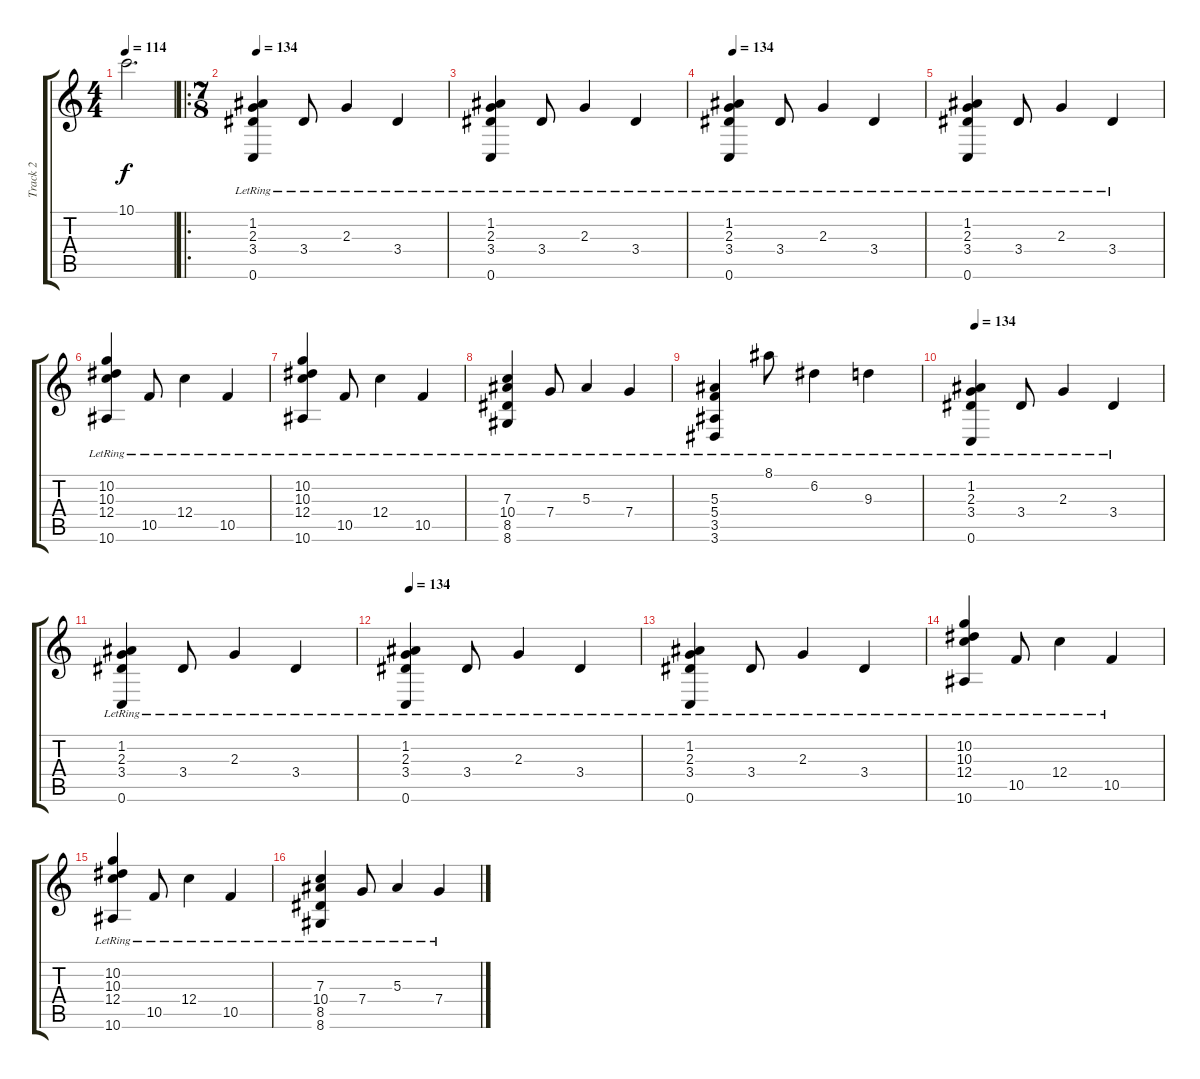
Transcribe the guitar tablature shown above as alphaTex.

\track ("Track 2" "Track 2") {instrument acousticguitarsteel}
\staff {score tabs}
\tuning (D4 A3 F3 C3 G2 C2) {hide}
\ts (4 4)
\tempo 114
\clef g2
\ks c
10.1{t}.2{d dy f} |
\ro
\ts (7 8)
\tempo 134
(1.2{lr} 2.3{lr} 3.4{lr} 0.6{lr}).4{instrument acousticguitarsteel} 3.4{lr}.8 2.3{lr}.4 3.4{lr}.4 |
(1.2{lr} 2.3{lr} 3.4{lr} 0.6{lr}).4 3.4{lr}.8 2.3{lr}.4 3.4{lr}.4 |
\tempo 134
(1.2{lr} 2.3{lr} 3.4{lr} 0.6{lr}).4 3.4{lr}.8 2.3{lr}.4 3.4{lr}.4 |
(1.2{lr} 2.3{lr} 3.4{lr} 0.6{lr}).4 3.4{lr}.8 2.3{lr}.4 3.4{lr}.4 |
(10.2{lr} 10.3{lr} 12.4{lr} 10.6{lr}).4 10.5{lr}.8 12.4{lr}.4 10.5{lr}.4 |
(10.2{lr} 10.3{lr} 12.4{lr} 10.6{lr}).4 10.5{lr}.8 12.4{lr}.4 10.5{lr}.4 |
(7.3{lr} 10.4{lr} 8.5{lr} 8.6{lr}).4 7.4{lr}.8 5.3{lr}.4 7.4{lr}.4 |
(5.3{lr} 5.4{lr} 3.5{lr} 3.6{lr}).4 8.1{lr}.8 6.2{lr}.4 9.3{lr}.4 |
\tempo 134
(1.2{lr} 2.3{lr} 3.4{lr} 0.6{lr}).4 3.4{lr}.8 2.3{lr}.4 3.4{lr}.4 |
(1.2{lr} 2.3{lr} 3.4{lr} 0.6{lr}).4 3.4{lr}.8 2.3{lr}.4 3.4{lr}.4 |
\tempo 134
(1.2{lr} 2.3{lr} 3.4{lr} 0.6{lr}).4 3.4{lr}.8 2.3{lr}.4 3.4{lr}.4 |
(1.2{lr} 2.3{lr} 3.4{lr} 0.6{lr}).4 3.4{lr}.8 2.3{lr}.4 3.4{lr}.4 |
(10.2{lr} 10.3{lr} 12.4{lr} 10.6{lr}).4 10.5{lr}.8 12.4{lr}.4 10.5{lr}.4 |
(10.2{lr} 10.3{lr} 12.4{lr} 10.6{lr}).4 10.5{lr}.8 12.4{lr}.4 10.5{lr}.4 |
(7.3{lr} 10.4{lr} 8.5{lr} 8.6{lr}).4 7.4{lr}.8 5.3{lr}.4 7.4{lr}.4
